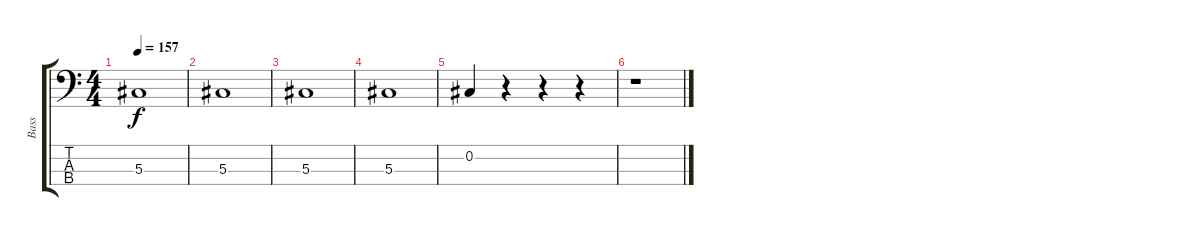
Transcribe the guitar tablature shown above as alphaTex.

\track ("Bass" "Bass") {instrument acousticguitarnylon}
\staff {score tabs}
\tuning (Gb2 Db2 Ab1 Eb1) {hide}
\ts (4 4)
\tempo 157
\clef f4
\ks c
5.3.1{dy f} |
5.3.1 |
5.3.1 |
5.3.1 |
0.2.4 r.4 r.4 r.4 |
r.1
